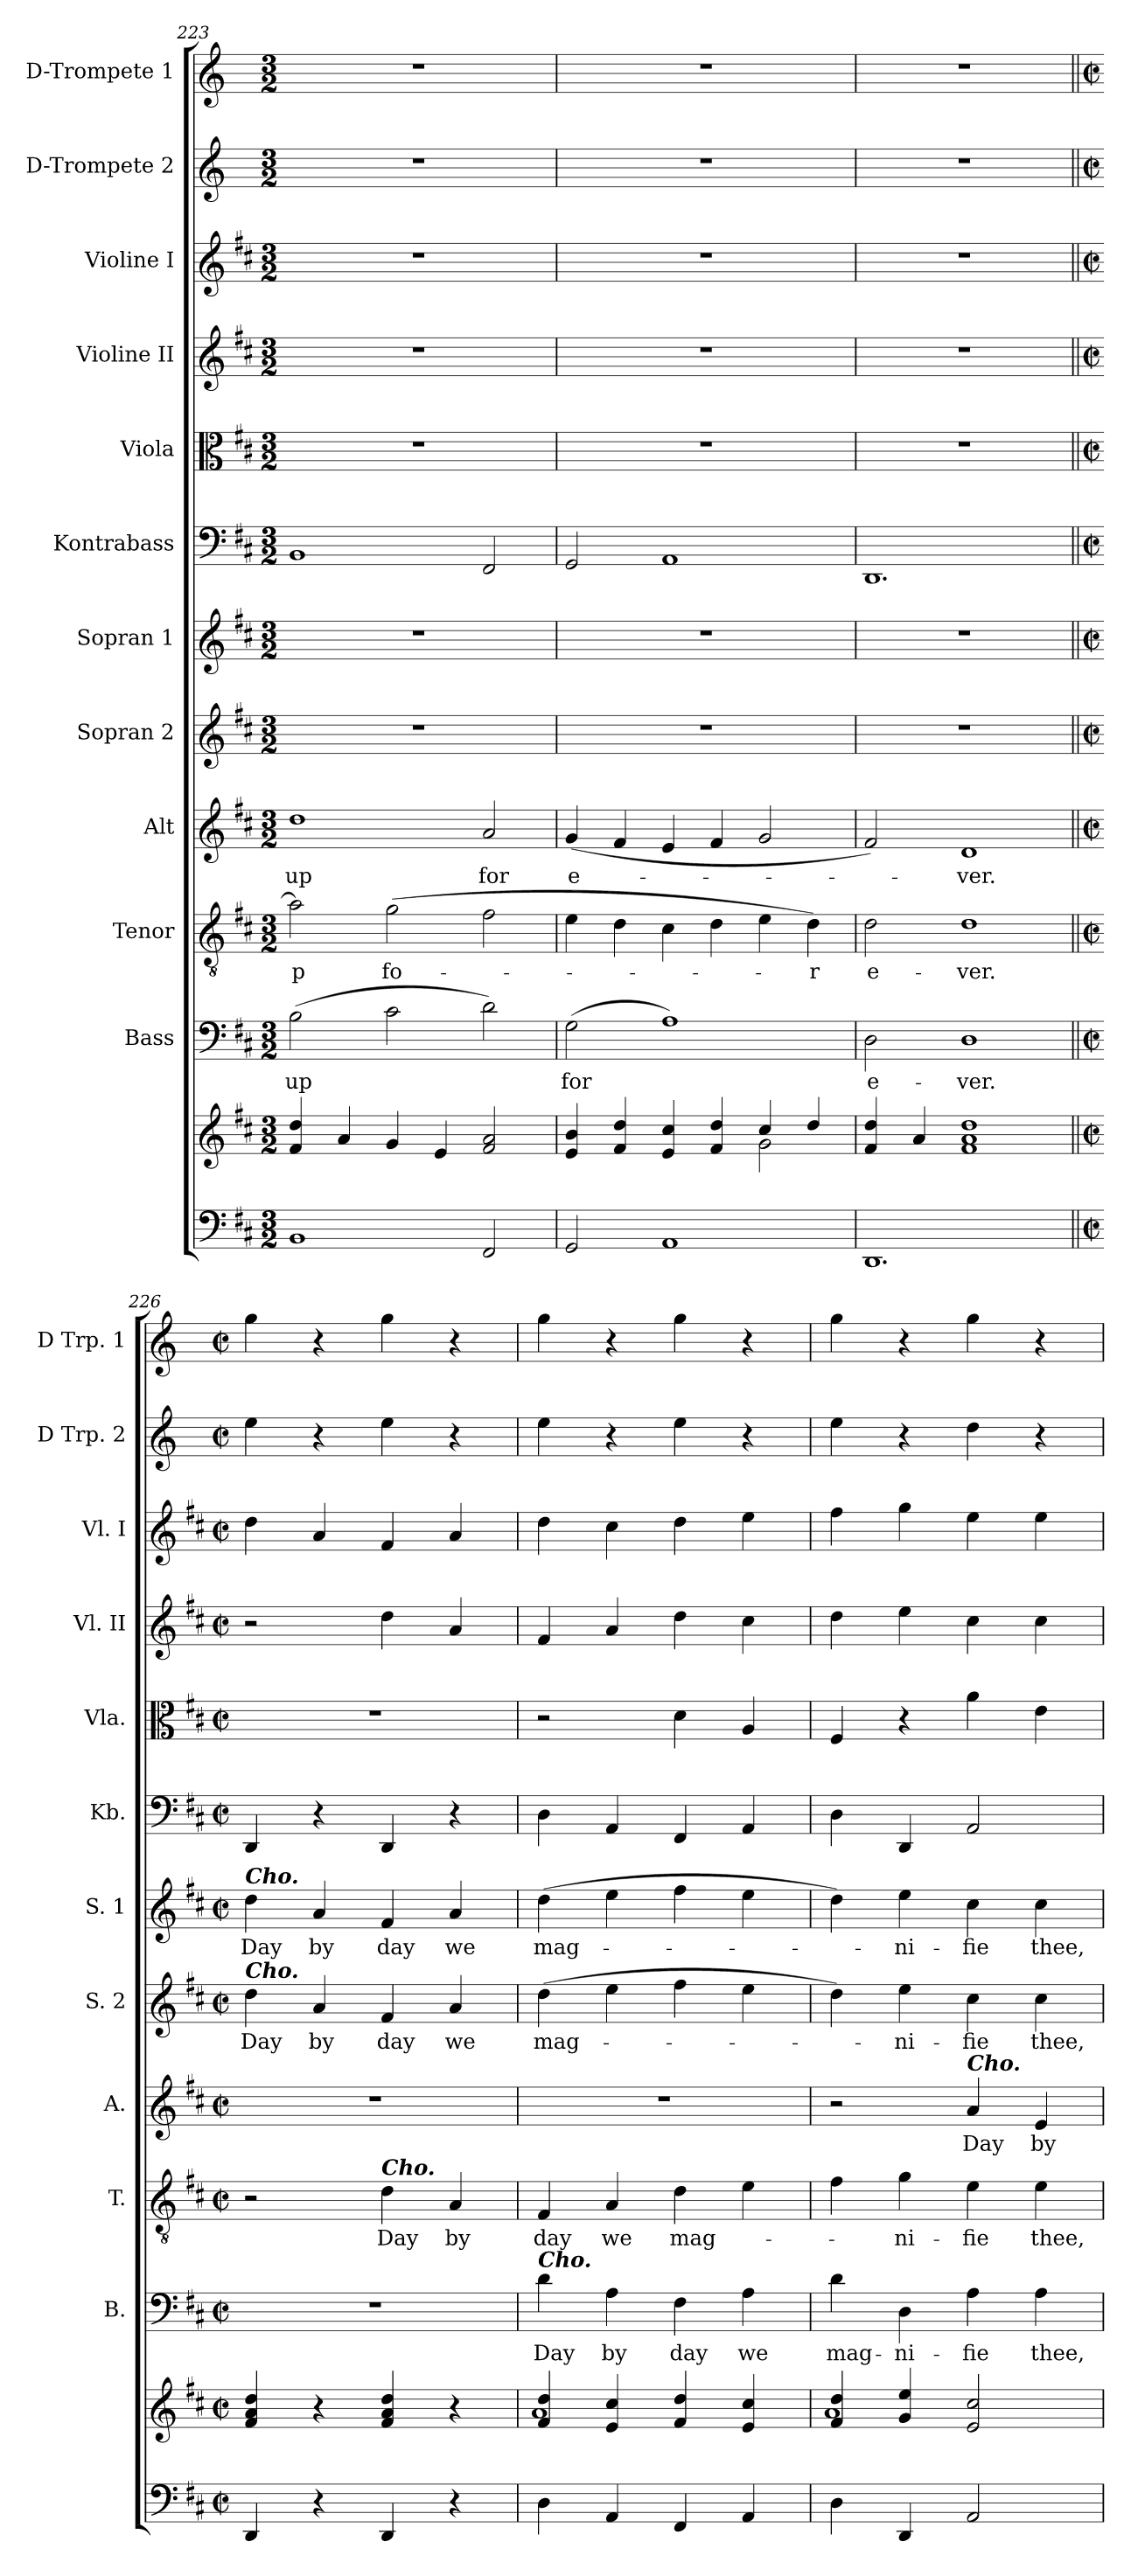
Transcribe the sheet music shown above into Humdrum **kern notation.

**kern	**kern	**kern	**text	**kern	**text	**kern	**text	**kern	**text	**kern	**text	**kern	**kern	**kern	**kern	**kern	**kern
*part12	*part12	*part11	*part11	*part10	*part10	*part9	*part9	*part8	*part8	*part7	*part7	*part6	*part5	*part4	*part3	*part2	*part1
*staff13	*staff12	*staff11	*staff11	*staff10	*staff10	*staff9	*staff9	*staff8	*staff8	*staff7	*staff7	*staff6	*staff5	*staff4	*staff3	*staff2	*staff1
*	*	*I"Bass	*	*I"Tenor	*	*I"Alt	*	*I"Sopran 2	*	*I"Sopran 1	*	*I"Kontrabass	*I"Viola	*I"Violine II	*I"Violine I	*I"D-Trompete 2	*I"D-Trompete 1
*	*	*I'B.	*	*I'T.	*	*I'A.	*	*I'S. 2	*	*I'S. 1	*	*I'Kb.	*I'Vla.	*I'Vl. II	*I'Vl. I	*I'D Trp. 2	*I'D Trp. 1
!!LO:PB:g=z
*clefF4	*clefG2	*clefF4	*	*clefGv2	*	*clefG2	*	*clefG2	*	*clefG2	*	*clefF4	*clefC3	*clefG2	*clefG2	*clefG2	*clefG2
*	*	*	*	*	*	*	*	*	*	*	*	*ITrd7c12	*	*	*	*ITrd-1c-2	*ITrd-1c-2
*k[f#c#]	*k[f#c#]	*k[f#c#]	*	*k[f#c#]	*	*k[f#c#]	*	*k[f#c#]	*	*k[f#c#]	*	*k[f#c#]	*k[f#c#]	*k[f#c#]	*k[f#c#]	*k[f#c#]	*k[f#c#]
*D:	*D:	*D:	*	*D:	*	*D:	*	*D:	*	*D:	*	*D:	*D:	*D:	*D:	*D:	*D:
*M3/2	*M3/2	*M3/2	*	*M3/2	*	*M3/2	*	*M3/2	*	*M3/2	*	*M3/2	*M3/2	*M3/2	*M3/2	*M3/2	*M3/2
=223	=223	=223	=223	=223	=223	=223	=223	=223	=223	=223	=223	=223	=223	=223	=223	=223	=223
!	!	!	!LO:LY:b	!	!LO:LY:b	!	!LO:LY:b	!	!	!	!	!	!	!	!	!	!
1BB	4f#/ 4dd/	(>2B\	up	2a\]	-p	1dd	up	1.r	.	1.r	.	1BBB	1.r	1.r	1.r	1.r	1.r
.	4a/	.	.	.	.	.	.	.	.	.	.	.	.	.	.	.	.
!	!	!	!	!	!LO:LY:b	!	!	!	!	!	!	!	!	!	!	!	!
.	4g/	2c#\	.	(>2g\	fo-	.	.	.	.	.	.	.	.	.	.	.	.
.	4e/	.	.	.	.	.	.	.	.	.	.	.	.	.	.	.	.
!	!	!	!	!	!	!	!LO:LY:b	!	!	!	!	!	!	!	!	!	!
2FF#/	2f#/ 2a/	2d\)	.	2f#\	.	2a/	for	.	.	.	.	2FFF#/	.	.	.	.	.
=224	=224	=224	=224	=224	=224	=224	=224	=224	=224	=224	=224	=224	=224	=224	=224	=224	=224
*	*^	*	*	*	*	*	*	*	*	*	*	*	*	*	*	*	*
!	!	!	!	!LO:LY:b	!	!	!	!LO:LY:b	!	!	!	!	!	!	!	!	!	!
2GG/	4e/ 4b/	1ryy	(>2G\	for	4e\	.	(<4g/	e-	1.r	.	1.r	.	2GGG/	1.r	1.r	1.r	1.r	1.r
.	4f#/ 4dd/	.	.	.	4d\	.	4f#/	.	.	.	.	.	.	.	.	.	.	.
1AA	4e/ 4cc#/	.	1A)	.	4c#\	.	4e/	.	.	.	.	.	1AAA	.	.	.	.	.
.	4f#/ 4dd/	.	.	.	4d\	.	4f#/	.	.	.	.	.	.	.	.	.	.	.
.	4cc#/	2g\	.	.	4e\	.	2g/	.	.	.	.	.	.	.	.	.	.	.
!	!	!	!	!	!	!LO:LY:b	!	!	!	!	!	!	!	!	!	!	!	!
.	4dd/	.	.	.	4d\)	-r	.	.	.	.	.	.	.	.	.	.	.	.
*	*v	*v	*	*	*	*	*	*	*	*	*	*	*	*	*	*	*	*
=225	=225	=225	=225	=225	=225	=225	=225	=225	=225	=225	=225	=225	=225	=225	=225	=225	=225
!	!	!	!LO:LY:b	!	!LO:LY:b	!	!	!	!	!	!	!	!	!	!	!	!
1.DD	4f#/ 4dd/	2D\	e-	2d\	e-	2f#/)	.	1.r	.	1.r	.	1.DDD	1.r	1.r	1.r	1.r	1.r
.	4a/	.	.	.	.	.	.	.	.	.	.	.	.	.	.	.	.
!	!	!	!LO:LY:b	!	!LO:LY:b	!	!LO:LY:b	!	!	!	!	!	!	!	!	!	!
.	1f# 1a 1dd	1D	-ver.	1d	-ver.	1d	-ver.	.	.	.	.	.	.	.	.	.	.
=226||	=226||	=226||	=226||	=226||	=226||	=226||	=226||	=226||	=226||	=226||	=226||	=226||	=226||	=226||	=226||	=226||	=226||
*M2/2	*M2/2	*M2/2	*	*M2/2	*	*M2/2	*	*M2/2	*	*M2/2	*	*M2/2	*M2/2	*M2/2	*M2/2	*M2/2	*M2/2
*met(c|)	*met(c|)	*met(c|)	*	*met(c|)	*	*met(c|)	*	*met(c|)	*	*met(c|)	*	*met(c|)	*met(c|)	*met(c|)	*met(c|)	*met(c|)	*met(c|)
!	!	!	!	!	!	!	!	!	!	!LO:TX:a:Bi:t=Cho.	!	!	!	!	!	!	!
!	!	!	!	!	!	!	!	!LO:TX:a:Bi:t=Cho.	!	!	!	!	!	!	!	!	!
!	!	!	!	!	!	!	!	!	!LO:LY:b	!	!LO:LY:b	!	!	!	!	!	!
4DD/	4f#/ 4a/ 4dd/	1r	.	2r	.	1r	.	4dd\	Day	4dd\	Day	4DDD/	1r	2r	4dd\	4ff#\	4aa\
!	!	!	!	!	!	!	!	!	!LO:LY:b	!	!LO:LY:b	!	!	!	!	!	!
4r	4r	.	.	.	.	.	.	4a/	by	4a/	by	4r	.	.	4a/	4r	4r
!	!	!	!	!LO:TX:a:Bi:t=Cho.	!	!	!	!	!	!	!	!	!	!	!	!	!
!	!	!	!	!	!LO:LY:b	!	!	!	!LO:LY:b	!	!LO:LY:b	!	!	!	!	!	!
4DD/	4f#/ 4a/ 4dd/	.	.	4d\	Day	.	.	4f#/	day	4f#/	day	4DDD/	.	4dd\	4f#/	4ff#\	4aa\
!	!	!	!	!	!LO:LY:b	!	!	!	!LO:LY:b	!	!LO:LY:b	!	!	!	!	!	!
4r	4r	.	.	4A/	by	.	.	4a/	we	4a/	we	4r	.	4a/	4a/	4r	4r
=227	=227	=227	=227	=227	=227	=227	=227	=227	=227	=227	=227	=227	=227	=227	=227	=227	=227
*	*^	*	*	*	*	*	*	*	*	*	*	*	*	*	*	*	*
!	!	!	!LO:TX:a:Bi:t=Cho.	!	!	!	!	!	!	!	!	!	!	!	!	!	!	!
!	!	!	!	!LO:LY:b	!	!LO:LY:b	!	!	!	!LO:LY:b	!	!LO:LY:b	!	!	!	!	!	!
4D\	4f#/ 4dd/	1a	4d\	Day	4F#/	day	1r	.	(>4dd\	mag-	(>4dd\	mag-	4DD\	2r	4f#/	4dd\	4ff#\	4aa\
!	!	!	!	!LO:LY:b	!	!LO:LY:b	!	!	!	!	!	!	!	!	!	!	!	!
4AA/	4e/ 4cc#/	.	4A\	by	4A/	we	.	.	4ee\	.	4ee\	.	4AAA/	.	4a/	4cc#\	4r	4r
!	!	!	!	!LO:LY:b	!	!LO:LY:b	!	!	!	!	!	!	!	!	!	!	!	!
4FF#/	4f#/ 4dd/	.	4F#\	day	4d\	mag-	.	.	4ff#\	.	4ff#\	.	4FFF#/	4d\	4dd\	4dd\	4ff#\	4aa\
!	!	!	!	!LO:LY:b	!	!	!	!	!	!	!	!	!	!	!	!	!	!
4AA/	4e/ 4cc#/	.	4A\	we	4e\	.	.	.	4ee\	.	4ee\	.	4AAA/	4A/	4cc#\	4ee\	4r	4r
!!LO:PB:g=z
=228	=228	=228	=228	=228	=228	=228	=228	=228	=228	=228	=228	=228	=228	=228	=228	=228	=228	=228
!	!	!	!	!LO:LY:b	!	!	!	!	!	!	!	!	!	!	!	!	!	!
4D\	4f#/ 4dd/	1a	4d\	mag-	4f#\	.	2r	.	4dd\)	.	4dd\)	.	4DD\	4F#/	4dd\	4ff#\	4ff#\	4aa\
!	!	!	!	!LO:LY:b	!	!LO:LY:b	!	!	!	!LO:LY:b	!	!LO:LY:b	!	!	!	!	!	!
4DD/	4g/ 4ee/	.	4D\	-ni-	4g\	-ni-	.	.	4ee\	-ni-	4ee\	-ni-	4DDD/	4r	4ee\	4gg\	4r	4r
!	!	!	!	!	!	!	!LO:TX:a:Bi:t=Cho.	!	!	!	!	!	!	!	!	!	!	!
!	!	!	!	!LO:LY:b	!	!LO:LY:b	!	!LO:LY:b	!	!LO:LY:b	!	!LO:LY:b	!	!	!	!	!	!
2AA/	2e/ 2cc#/	.	4A\	-fie	4e\	-fie	4a/	Day	4cc#\	-fie	4cc#\	-fie	2AAA/	4a\	4cc#\	4ee\	4ee\	4aa\
!	!	!	!	!LO:LY:b	!	!LO:LY:b	!	!LO:LY:b	!	!LO:LY:b	!	!LO:LY:b	!	!	!	!	!	!
.	.	.	4A\	thee,	4e\	thee,	4e/	by	4cc#\	thee,	4cc#\	thee,	.	4e\	4cc#\	4ee\	4r	4r
*	*v	*v	*	*	*	*	*	*	*	*	*	*	*	*	*	*	*	*
=	=	=	=	=	=	=	=	=	=	=	=	=	=	=	=	=	=
*-	*-	*-	*-	*-	*-	*-	*-	*-	*-	*-	*-	*-	*-	*-	*-	*-	*-
